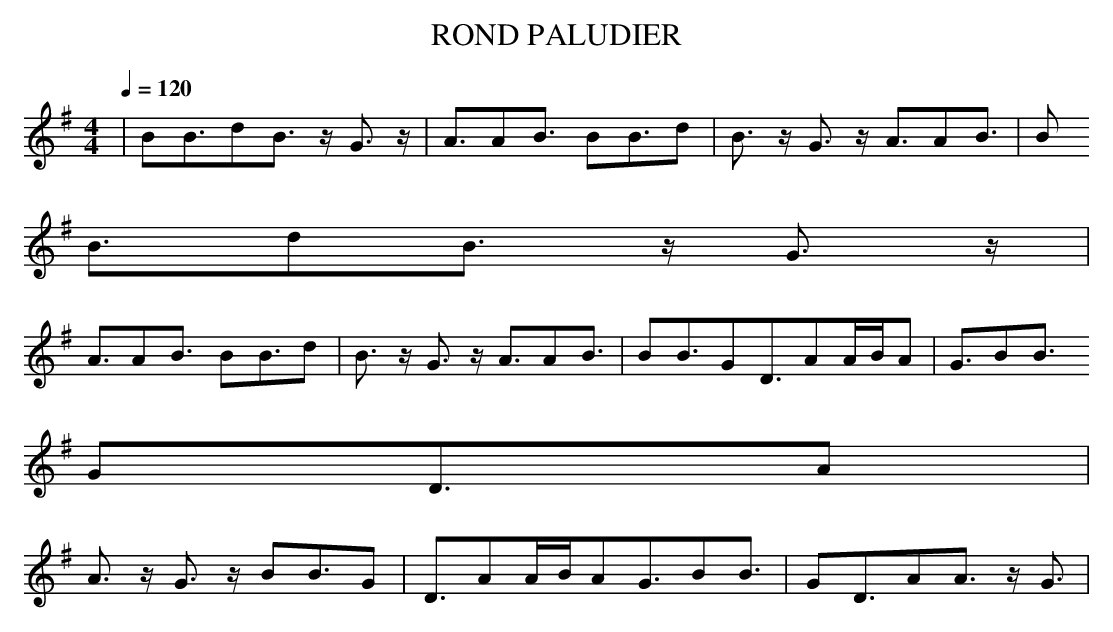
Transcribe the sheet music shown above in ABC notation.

X:1
T:ROND PALUDIER
M:4/4
L:1/8
Q:1/4=120
K:G
|BB3/2dB3/2 z/2 G3/2 z/2 |A3/2AB3/2 BB3/2d|B3/2 z/2 G3/2 z/2 A3/2AB3/2|B
B3/2dB3/2 z/2 G3/2 z/2 |
A3/2AB3/2 BB3/2d|B3/2 z/2 G3/2 z/2 A3/2AB3/2|BB3/2GD3/2AA/2B/2A|G3/2BB3/
2 GD3/2A|
A3/2 z/2 G3/2 z/2 BB3/2G|D3/2AA/2B/2AG3/2BB3/2|GD3/2AA3/2 z/2 G3/2|
